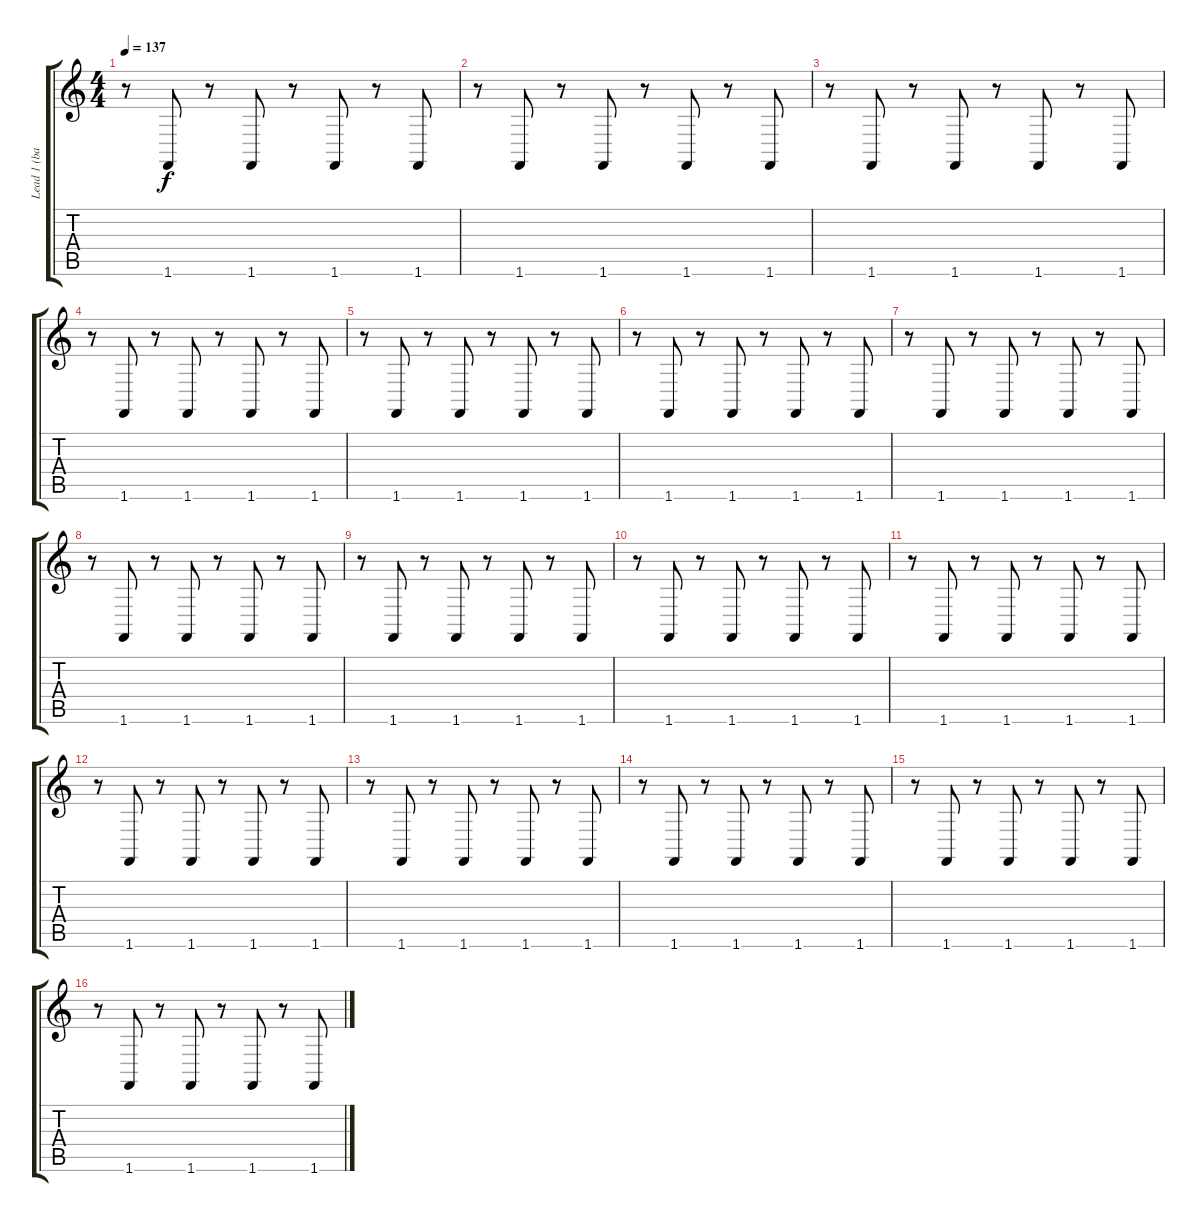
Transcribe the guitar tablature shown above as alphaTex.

\track ("Lead 1 (bass + lead)" "Lead 1 (ba") {instrument lead8bassandlead}
\staff {score tabs}
\tuning (E4 B3 G3 D3 A2 E2) {hide}
\ts (4 4)
\tempo 137
\clef g2
\ks c
r.8{dy f} 1.6.8{volume 10} r.8 1.6.8 r.8 1.6.8 r.8 1.6.8 |
r.8 1.6.8 r.8 1.6.8 r.8 1.6.8{volume 11} r.8 1.6.8 |
r.8 1.6.8 r.8 1.6.8 r.8 1.6.8 r.8 1.6.8 |
r.8 1.6.8 r.8 1.6.8{volume 11} r.8 1.6.8 r.8 1.6.8 |
r.8 1.6.8 r.8 1.6.8 r.8 1.6.8 r.8 1.6.8{volume 11} |
r.8 1.6.8 r.8 1.6.8 r.8 1.6.8 r.8 1.6.8 |
r.8 1.6.8 r.8 1.6.8 r.8 1.6.8{volume 11} r.8 1.6.8 |
r.8 1.6.8 r.8 1.6.8 r.8 1.6.8 r.8 1.6.8 |
r.8 1.6.8{volume 11} r.8 1.6.8 r.8 1.6.8{volume 11} r.8 1.6.8 |
r.8 1.6.8{volume 11} r.8 1.6.8{volume 12} r.8 1.6.8 r.8 1.6.8{volume 12} |
r.8 1.6.8 r.8 1.6.8{volume 12} r.8 1.6.8 r.8 1.6.8{volume 12} |
r.8 1.6.8{volume 12} r.8 1.6.8 r.8 1.6.8{volume 12} r.8 1.6.8 |
r.8 1.6.8{volume 12} r.8 1.6.8 r.8 1.6.8{volume 12} r.8 1.6.8 |
r.8 1.6.8{volume 12} r.8 1.6.8{volume 13} r.8 1.6.8 r.8 1.6.8{volume 13} |
r.8 1.6.8 r.8 1.6.8{volume 13} r.8 1.6.8 r.8 1.6.8{volume 13} |
r.8 1.6.8{volume 13} r.8 1.6.8 r.8 1.6.8{volume 13} r.8 1.6.8
